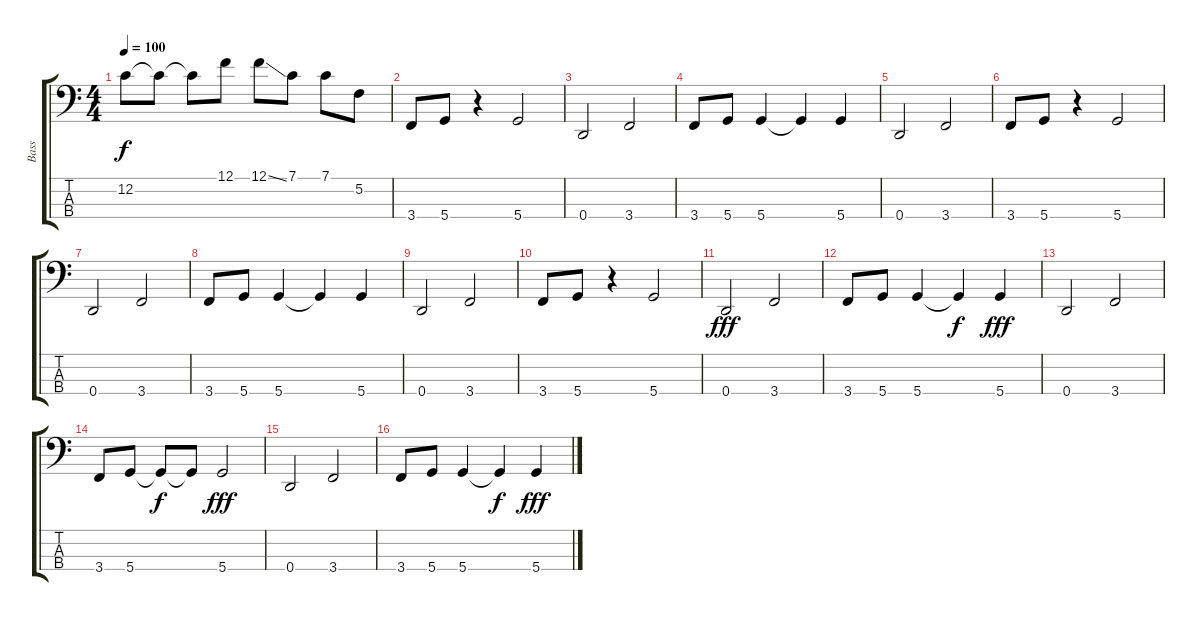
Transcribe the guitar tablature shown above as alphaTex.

\track ("Bass" "Bass") {instrument electricbassfinger}
\staff {score tabs}
\tuning (F2 C2 G1 D1) {hide}
\ts (4 4)
\tempo 100
\clef f4
\ks c
12.2.8{dy f} 12.2{t}.8 12.2{t}.8 12.1.8 12.1{ss}.8 7.1.8 7.1.8 5.2.8 |
3.4.8 5.4.8 r.4 5.4.2 |
0.4.2 3.4.2 |
3.4.8 5.4.8 5.4.4 5.4{t}.4 5.4.4 |
0.4.2 3.4.2 |
3.4.8 5.4.8 r.4 5.4.2 |
0.4.2 3.4.2 |
3.4.8 5.4.8 5.4.4 5.4{t}.4 5.4.4 |
0.4.2 3.4.2 |
3.4.8 5.4.8 r.4 5.4.2 |
0.4.2{dy fff} 3.4.2 |
3.4.8 5.4.8 5.4.4 5.4{t}.4{dy f} 5.4.4{dy fff} |
0.4.2 3.4.2 |
3.4.8 5.4.8 5.4{t}.8{dy f} 5.4{t}.8 5.4.2{dy fff} |
0.4.2 3.4.2 |
3.4.8 5.4.8 5.4.4 5.4{t}.4{dy f} 5.4.4{dy fff}
